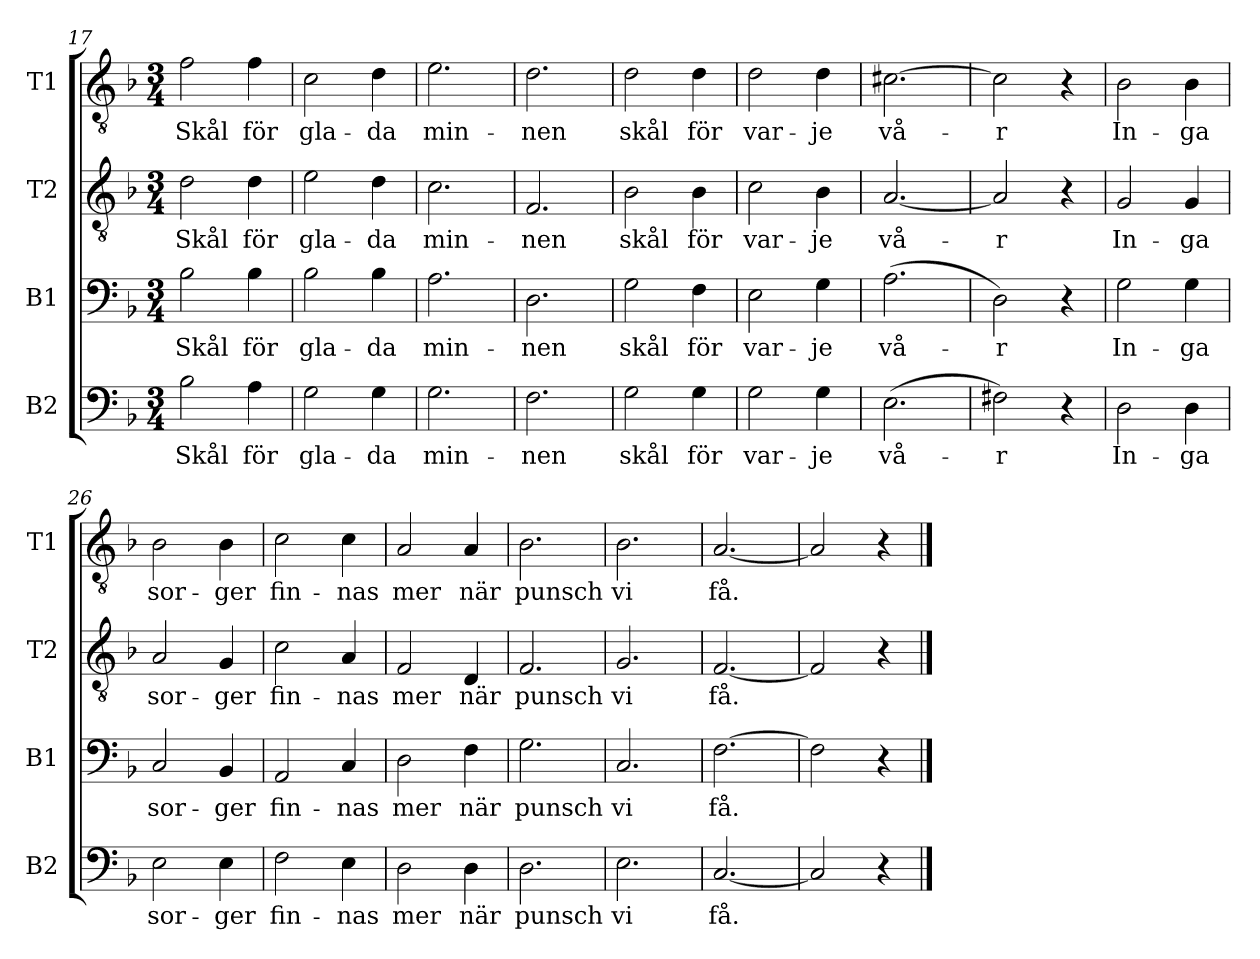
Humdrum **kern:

**kern	**text	**kern	**text	**kern	**text	**kern	**text
*part4	*part4	*part3	*part3	*part2	*part2	*part1	*part1
*staff4	*staff4	*staff3	*staff3	*staff2	*staff2	*staff1	*staff1
*I"B2	*	*I"B1	*	*I"T2	*	*I"T1	*
*I'B2	*	*I'B1	*	*I'T2	*	*I'T1	*
*clefF4	*	*clefF4	*	*clefGv2	*	*clefGv2	*
*k[b-]	*	*k[b-]	*	*k[b-]	*	*k[b-]	*
*M3/4	*	*M3/4	*	*M3/4	*	*M3/4	*
=17	=17	=17	=17	=17	=17	=17	=17
!	!LO:LY:b	!	!LO:LY:b	!	!LO:LY:b	!	!LO:LY:b
2B-\	Skål	2B-\	Skål	2d\	Skål	2f\	Skål
!	!LO:LY:b	!	!LO:LY:b	!	!LO:LY:b	!	!LO:LY:b
4A\	för	4B-\	för	4d\	för	4f\	för
=18	=18	=18	=18	=18	=18	=18	=18
!	!LO:LY:b	!	!LO:LY:b	!	!LO:LY:b	!	!LO:LY:b
2G\	gla-	2B-\	gla-	2e\	gla-	2c\	gla-
!	!LO:LY:b	!	!LO:LY:b	!	!LO:LY:b	!	!LO:LY:b
4G\	-da	4B-\	-da	4d\	-da	4d\	-da
!!LO:LB:g=z
=19	=19	=19	=19	=19	=19	=19	=19
!	!LO:LY:b	!	!LO:LY:b	!	!LO:LY:b	!	!LO:LY:b
2.G\	min-	2.A\	min-	2.c\	min-	2.e\	min-
=20	=20	=20	=20	=20	=20	=20	=20
!	!LO:LY:b	!	!LO:LY:b	!	!LO:LY:b	!	!LO:LY:b
2.F\	-nen	2.D\	-nen	2.F/	-nen	2.d\	-nen
=21	=21	=21	=21	=21	=21	=21	=21
!	!LO:LY:b	!	!LO:LY:b	!	!LO:LY:b	!	!LO:LY:b
2G\	skål	2G\	skål	2B-\	skål	2d\	skål
!	!LO:LY:b	!	!LO:LY:b	!	!LO:LY:b	!	!LO:LY:b
4G\	för	4F\	för	4B-\	för	4d\	för
=22	=22	=22	=22	=22	=22	=22	=22
!	!LO:LY:b	!	!LO:LY:b	!	!LO:LY:b	!	!LO:LY:b
2G\	var-	2E\	var-	2c\	var-	2d\	var-
!	!LO:LY:b	!	!LO:LY:b	!	!LO:LY:b	!	!LO:LY:b
4G\	-je	4G\	-je	4B-\	-je	4d\	-je
=23	=23	=23	=23	=23	=23	=23	=23
!	!LO:LY:b	!	!LO:LY:b	!	!LO:LY:b	!	!LO:LY:b
(2.E\	vå-	(2.A\	vå-	[2.A/	vå-	[2.c#X\	vå-
=24	=24	=24	=24	=24	=24	=24	=24
!	!LO:LY:b	!	!LO:LY:b	!	!LO:LY:b	!	!LO:LY:b
2F#X\)	-r	2D\)	-r	2A/]	-r	2c#\]	-r
4r	.	4r	.	4r	.	4r	.
=25	=25	=25	=25	=25	=25	=25	=25
!	!LO:LY:b	!	!LO:LY:b	!	!LO:LY:b	!	!LO:LY:b
2D\	In-	2G\	In-	2G/	In-	2B-\	In-
!	!LO:LY:b	!	!LO:LY:b	!	!LO:LY:b	!	!LO:LY:b
4D\	-ga	4G\	-ga	4G/	-ga	4B-\	-ga
=26	=26	=26	=26	=26	=26	=26	=26
!	!LO:LY:b	!	!LO:LY:b	!	!LO:LY:b	!	!LO:LY:b
2E\	sor-	2C/	sor-	2A/	sor-	2B-\	sor-
!	!LO:LY:b	!	!LO:LY:b	!	!LO:LY:b	!	!LO:LY:b
4E\	-ger	4BB-/	-ger	4G/	-ger	4B-\	-ger
=27	=27	=27	=27	=27	=27	=27	=27
!	!LO:LY:b	!	!LO:LY:b	!	!LO:LY:b	!	!LO:LY:b
2F\	fin-	2AA/	fin-	2c\	fin-	2c\	fin-
!	!LO:LY:b	!	!LO:LY:b	!	!LO:LY:b	!	!LO:LY:b
4E\	-nas	4C/	-nas	4A/	-nas	4c\	-nas
=28	=28	=28	=28	=28	=28	=28	=28
!	!LO:LY:b	!	!LO:LY:b	!	!LO:LY:b	!	!LO:LY:b
2D\	mer	2D\	mer	2F/	mer	2A/	mer
!	!LO:LY:b	!	!LO:LY:b	!	!LO:LY:b	!	!LO:LY:b
4D\	när	4F\	när	4D/	när	4A/	när
!!LO:PB:g=z
=29	=29	=29	=29	=29	=29	=29	=29
!	!LO:LY:b	!	!LO:LY:b	!	!LO:LY:b	!	!LO:LY:b
2.D\	punsch	2.G\	punsch	2.F/	punsch	2.B-\	punsch
=30	=30	=30	=30	=30	=30	=30	=30
!	!LO:LY:b	!	!LO:LY:b	!	!LO:LY:b	!	!LO:LY:b
2.E\	vi	2.C/	vi	2.G/	vi	2.B-\	vi
=31	=31	=31	=31	=31	=31	=31	=31
!	!LO:LY:b	!	!LO:LY:b	!	!LO:LY:b	!	!LO:LY:b
[2.C/	få.	[2.F\	få.	[2.F/	få.	[2.A/	få.
=32	=32	=32	=32	=32	=32	=32	=32
2C/]	.	2F\]	.	2F/]	.	2A/]	.
4r	.	4r	.	4r	.	4r	.
==	==	==	==	==	==	==	==
*-	*-	*-	*-	*-	*-	*-	*-
